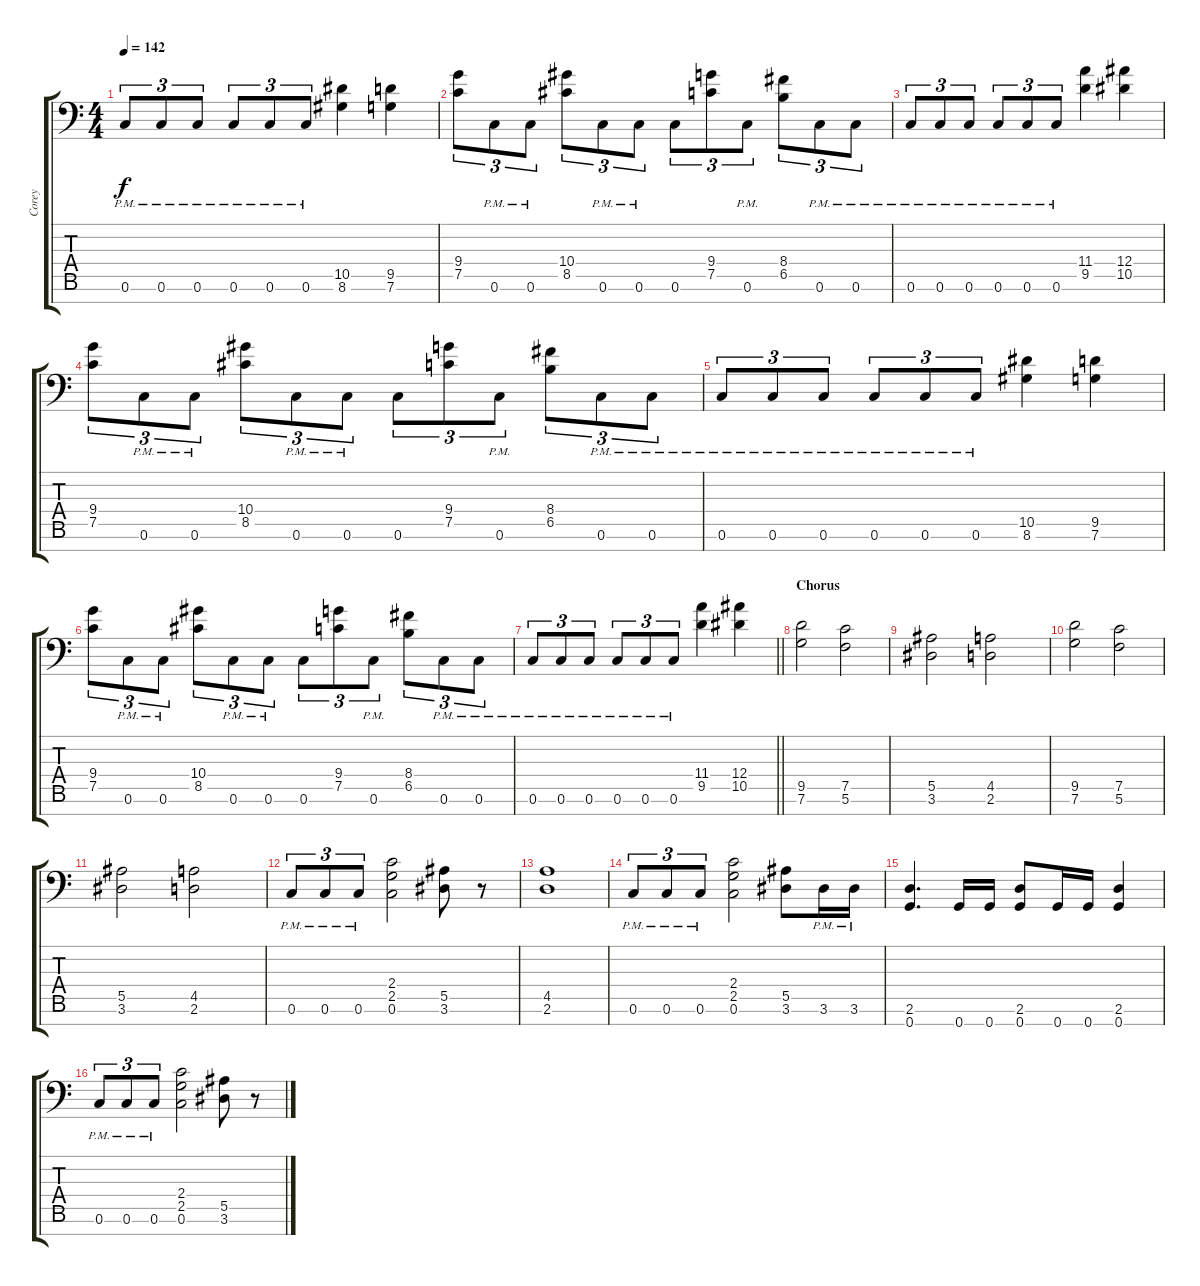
\track ("Corey" "Corey") {instrument distortionguitar}
\staff {score tabs}
\tuning (C4 G3 Eb3 Bb2 F2 C2 G1) {hide}
\ts (4 4)
\tempo 142
\clef f4
\ks c
0.6{pm}.8{tu (3 2) dy f} 0.6{pm}.8{tu (3 2)} 0.6{pm}.8{tu (3 2)} 0.6{pm}.8{tu (3 2)} 0.6{pm}.8{tu (3 2)} 0.6{pm}.8{tu (3 2)} (10.5 8.6).4 (9.5 7.6).4 |
(9.4 7.5).8{tu (3 2)} 0.6{pm}.8{tu (3 2)} 0.6{pm}.8{tu (3 2)} (10.4 8.5).8{tu (3 2)} 0.6{pm}.8{tu (3 2)} 0.6{pm}.8{tu (3 2)} 0.6.8{tu (3 2)} (9.4 7.5).8{tu (3 2)} 0.6{pm}.8{tu (3 2)} (8.4 6.5).8{tu (3 2)} 0.6{pm}.8{tu (3 2)} 0.6{pm}.8{tu (3 2)} |
0.6{pm}.8{tu (3 2)} 0.6{pm}.8{tu (3 2)} 0.6{pm}.8{tu (3 2)} 0.6{pm}.8{tu (3 2)} 0.6{pm}.8{tu (3 2)} 0.6{pm}.8{tu (3 2)} (11.4 9.5).4 (12.4 10.5).4 |
(9.4 7.5).8{tu (3 2)} 0.6{pm}.8{tu (3 2)} 0.6{pm}.8{tu (3 2)} (10.4 8.5).8{tu (3 2)} 0.6{pm}.8{tu (3 2)} 0.6{pm}.8{tu (3 2)} 0.6.8{tu (3 2)} (9.4 7.5).8{tu (3 2)} 0.6{pm}.8{tu (3 2)} (8.4 6.5).8{tu (3 2)} 0.6{pm}.8{tu (3 2)} 0.6{pm}.8{tu (3 2)} |
0.6{pm}.8{tu (3 2)} 0.6{pm}.8{tu (3 2)} 0.6{pm}.8{tu (3 2)} 0.6{pm}.8{tu (3 2)} 0.6{pm}.8{tu (3 2)} 0.6{pm}.8{tu (3 2)} (10.5 8.6).4 (9.5 7.6).4 |
(9.4 7.5).8{tu (3 2)} 0.6{pm}.8{tu (3 2)} 0.6{pm}.8{tu (3 2)} (10.4 8.5).8{tu (3 2)} 0.6{pm}.8{tu (3 2)} 0.6{pm}.8{tu (3 2)} 0.6.8{tu (3 2)} (9.4 7.5).8{tu (3 2)} 0.6{pm}.8{tu (3 2)} (8.4 6.5).8{tu (3 2)} 0.6{pm}.8{tu (3 2)} 0.6{pm}.8{tu (3 2)} |
\barLineRight lightlight
0.6{pm}.8{tu (3 2)} 0.6{pm}.8{tu (3 2)} 0.6{pm}.8{tu (3 2)} 0.6{pm}.8{tu (3 2)} 0.6{pm}.8{tu (3 2)} 0.6{pm}.8{tu (3 2)} (11.4 9.5).4 (12.4 10.5).4 |
\section ("" "Chorus")
(9.5 7.6).2 (7.5 5.6).2 |
(5.5 3.6).2 (4.5 2.6).2 |
(9.5 7.6).2 (7.5 5.6).2 |
(5.5 3.6).2 (4.5 2.6).2 |
0.6{pm}.8{tu (3 2)} 0.6{pm}.8{tu (3 2)} 0.6{pm}.8{tu (3 2)} (2.4 2.5 0.6).2 (5.5 3.6).8 r.8 |
(4.5 2.6).1 |
0.6{pm}.8{tu (3 2)} 0.6{pm}.8{tu (3 2)} 0.6{pm}.8{tu (3 2)} (2.4 2.5 0.6).2 (5.5 3.6).8 3.6{pm}.16 3.6{pm}.16 |
(2.6 0.7).4{d} 0.7.16 0.7.16 (2.6 0.7).8 0.7.16 0.7.16 (2.6 0.7).4 |
0.6{pm}.8{tu (3 2)} 0.6{pm}.8{tu (3 2)} 0.6{pm}.8{tu (3 2)} (2.4 2.5 0.6).2 (5.5 3.6).8 r.8
